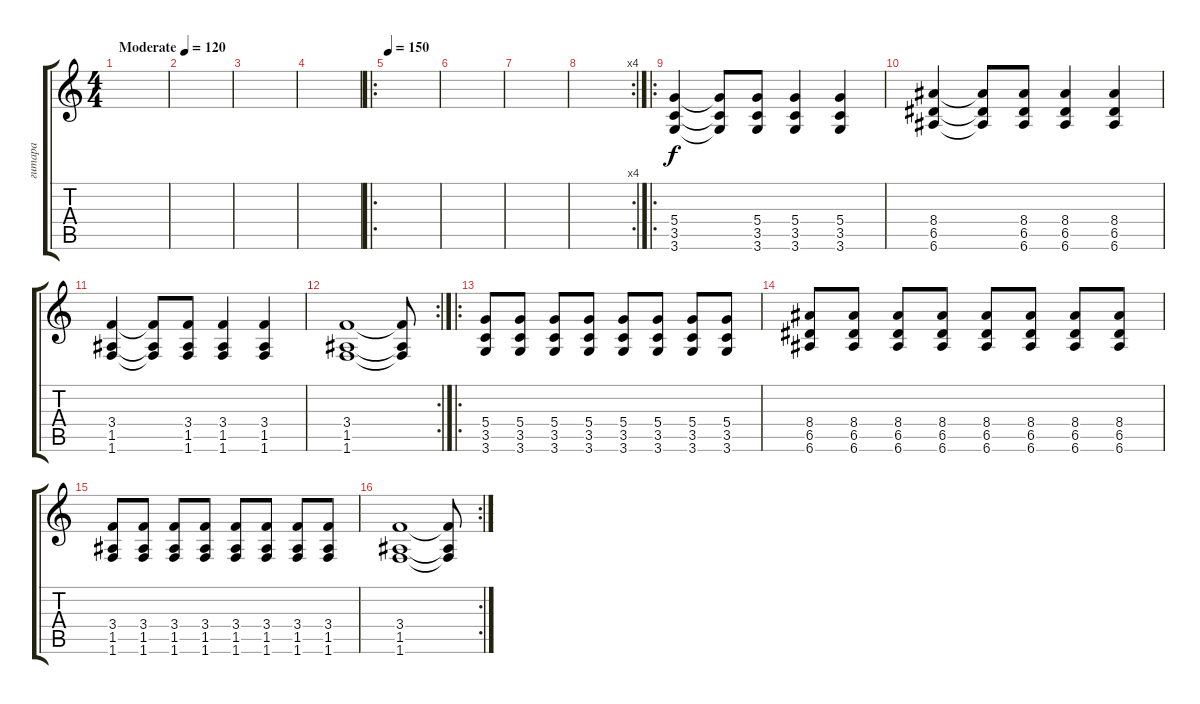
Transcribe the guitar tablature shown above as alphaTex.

\track ("гитара" "гитара") {instrument distortionguitar}
\staff {score tabs}
\tuning (E4 B3 G3 D3 A2 E2) {hide}
\ts (4 4)
\tempo (120 "Moderate")
\tempo 150
\tempo (120 "Moderate")
\clef g2
\ks c
|
|
|
|
\ro
\tempo 150
|
|
|
\rc 4
|
\ro
(5.4 3.5 3.6).4 (5.4{t} 3.5{t} 3.6{t}).8 (5.4 3.5 3.6).8 (5.4 3.5 3.6).4 (5.4 3.5 3.6).4 |
(8.4 6.5 6.6).4 (8.4{t} 6.5{t} 6.6{t}).8 (8.4 6.5 6.6).8 (8.4 6.5 6.6).4 (8.4 6.5 6.6).4 |
(3.4 1.5 1.6).4 (3.4{t} 1.5{t} 1.6{t}).8 (3.4 1.5 1.6).8 (3.4 1.5 1.6).4 (3.4 1.5 1.6).4 |
\rc 2
(3.4 1.5 1.6).1 (3.4{t} 1.5{t} 1.6{t}).8 |
\ro
(5.4 3.5 3.6).8 (5.4 3.5 3.6).8 (5.4 3.5 3.6).8 (5.4 3.5 3.6).8 (5.4 3.5 3.6).8 (5.4 3.5 3.6).8 (5.4 3.5 3.6).8 (5.4 3.5 3.6).8 |
(8.4 6.5 6.6).8 (8.4 6.5 6.6).8 (8.4 6.5 6.6).8 (8.4 6.5 6.6).8 (8.4 6.5 6.6).8 (8.4 6.5 6.6).8 (8.4 6.5 6.6).8 (8.4 6.5 6.6).8 |
(3.4 1.5 1.6).8 (3.4 1.5 1.6).8 (3.4 1.5 1.6).8 (3.4 1.5 1.6).8 (3.4 1.5 1.6).8 (3.4 1.5 1.6).8 (3.4 1.5 1.6).8 (3.4 1.5 1.6).8 |
\rc 2
(3.4 1.5 1.6).1 (3.4{t} 1.5{t} 1.6{t}).8
